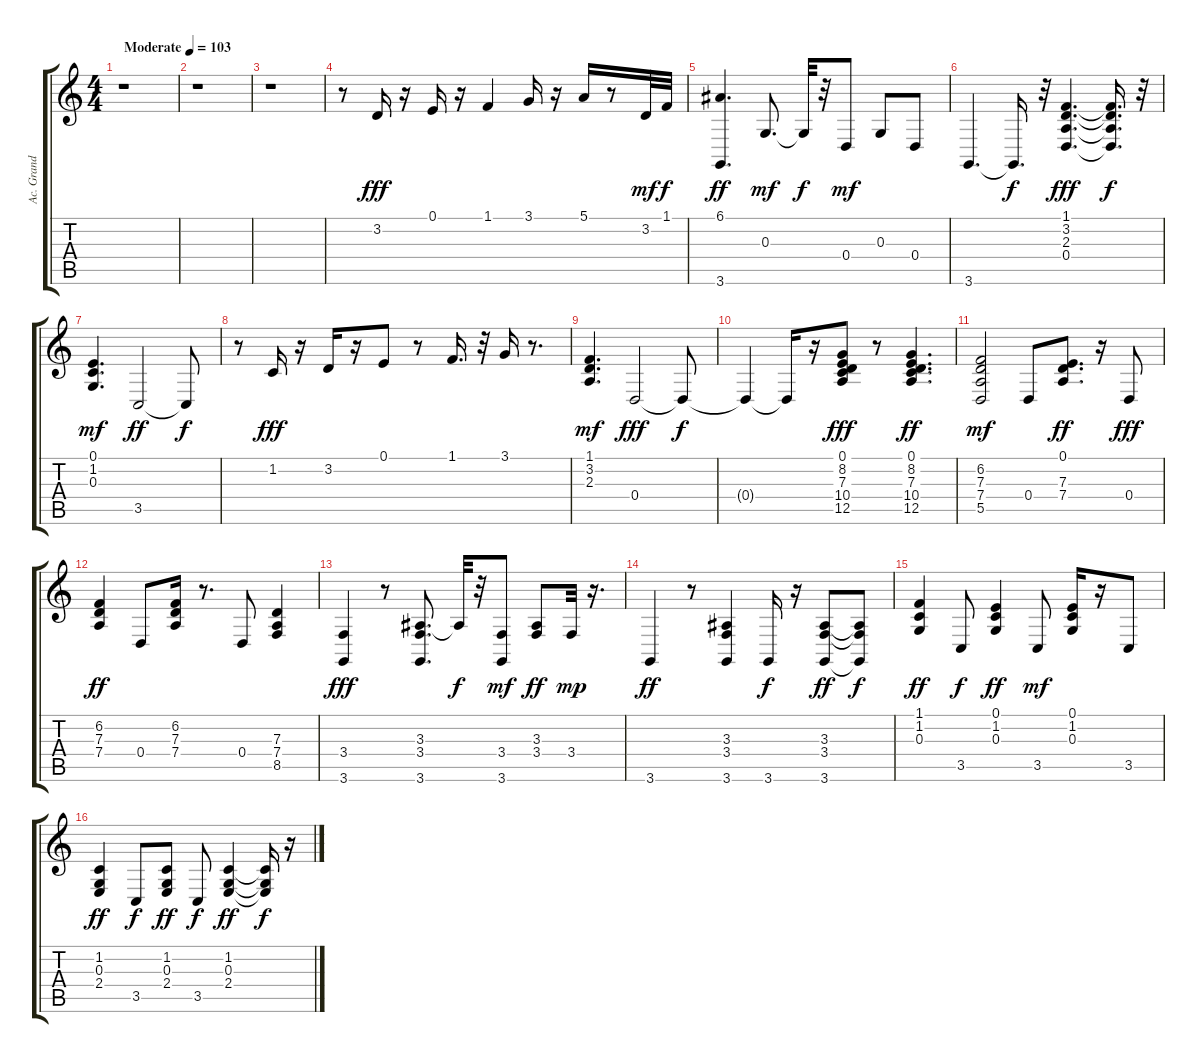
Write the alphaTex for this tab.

\track ("Ac. Grand Piano" "Ac. Grand ") {instrument acousticgrandpiano}
\staff {score tabs}
\tuning (E4 B3 G3 D3 A2 E2) {hide}
\ts (4 4)
\tempo (103 "Moderate")
\clef g2
\ks c
r.1{dy fff instrument acousticgrandpiano} |
r.1 |
r.1 |
r.8 3.2.16 r.16 0.1.16 r.16 1.1.4 3.1.16 r.16 5.1.16 r.8 3.2.32{dy mf} 1.1.32{dy f} |
(6.1 3.6).4{d dy ff} 0.3.8{d dy mf} 0.3{t}.32{dy f} r.32 0.4.8{dy mf} 0.3.8 0.4.8 |
3.6.4{d} 3.6{t}.16{d dy f} r.32 (1.1 3.2 2.3 0.4).4{d dy fff} (1.1{t} 3.2{t} 2.3{t} 0.4{t}).16{d dy f} r.32 |
(0.1 1.2 0.3).4{d dy mf} 3.5.2{dy ff} 3.5{t}.8{dy f} |
r.8 1.2.16{dy fff} r.16 3.2.16 r.16 0.1.8 r.8 1.1.16{d} r.32 3.1.16 r.8{d} |
(1.1 3.2 2.3).4{d dy mf} 0.4.2{dy fff} 0.4{t}.8{dy f} |
0.4{t}.4 0.4{t}.16 r.16 (0.1 8.2 7.3 10.4 12.5).8{dy fff} r.8 (0.1 8.2 7.3 10.4 12.5).4{d dy ff} |
(6.2 7.3 7.4 5.5).2{dy mf} 0.4.8 (0.1 7.3 7.4).8{d dy ff} r.16 0.4.8{dy fff} |
(6.2 7.3 7.4).4{dy ff} 0.4.8 (6.2 7.3 7.4).16 r.8{d} 0.4.8 (7.3 7.4 8.5).4 |
(3.4 3.6).4{dy fff} r.8 (3.3 3.4 3.6).8{d} 3.3{t}.32{dy f} r.32 (3.4 3.6).8{dy mf} (3.3 3.4).8{dy ff} 3.4.32{dy mp} r.16{d} |
3.6.4{dy ff} r.8 (3.3 3.4 3.6).4 3.6.16{dy f} r.16 (3.3 3.4 3.6).8{dy ff} (3.3{t} 3.4{t} 3.6{t}).8{dy f} |
(1.1 1.2 0.3).4{dy ff} 3.5.8{dy f} (0.1 1.2 0.3).4{dy ff} 3.5.8{dy mf} (0.1 1.2 0.3).16 r.16 3.5.8 |
(1.2 0.3 2.4).4{dy ff} 3.5.8{dy f} (1.2 0.3 2.4).8{dy ff} 3.5.8{dy f} (1.2 0.3 2.4).4{dy ff} (1.2{t} 0.3{t} 2.4{t}).16{dy f} r.16
